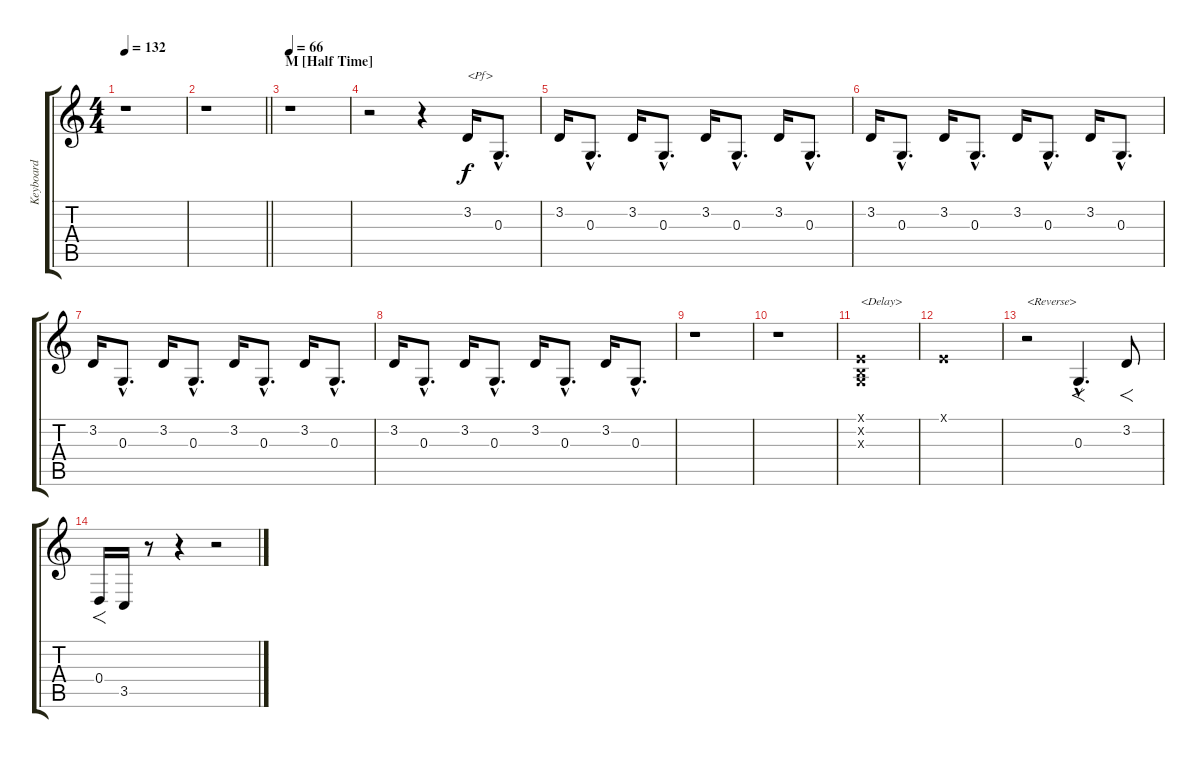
\track ("Keyboard" "Keyboard") {instrument fx8scifi}
\staff {score tabs}
\tuning (E4 B3 G3 D3 A2 E2) {hide}
\ts (4 4)
\tempo 132
\clef g2
\ks c
r.1{dy f} |
\barLineRight lightlight
r.1 |
\section ("" "M [Half Time]")
\tempo 66
r.1 |
r.2 r.4 3.2.16{txt "<Pf>" instrument fx8scifi} 0.3{hac}.8{d} |
3.2.16 0.3{hac}.8{d} 3.2.16 0.3{hac}.8{d} 3.2.16 0.3{hac}.8{d} 3.2.16 0.3{hac}.8{d} |
3.2.16 0.3{hac}.8{d} 3.2.16 0.3{hac}.8{d} 3.2.16 0.3{hac}.8{d} 3.2.16 0.3{hac}.8{d} |
3.2.16 0.3{hac}.8{d} 3.2.16 0.3{hac}.8{d} 3.2.16 0.3{hac}.8{d} 3.2.16 0.3{hac}.8{d} |
3.2.16 0.3{hac}.8{d} 3.2.16 0.3{hac}.8{d} 3.2.16 0.3{hac}.8{d} 3.2.16 0.3{hac}.8{d} |
r.1 |
r.1 |
(0.1{x} 0.2{x} 0.3{x}).1{txt "<Delay>"} |
0.1{x}.1 |
r.2{txt "<Reverse>"} 0.3{hac}.4{f d} 3.2.8{f} |
0.4.16{f} 3.5.16 r.8 r.4 r.2
